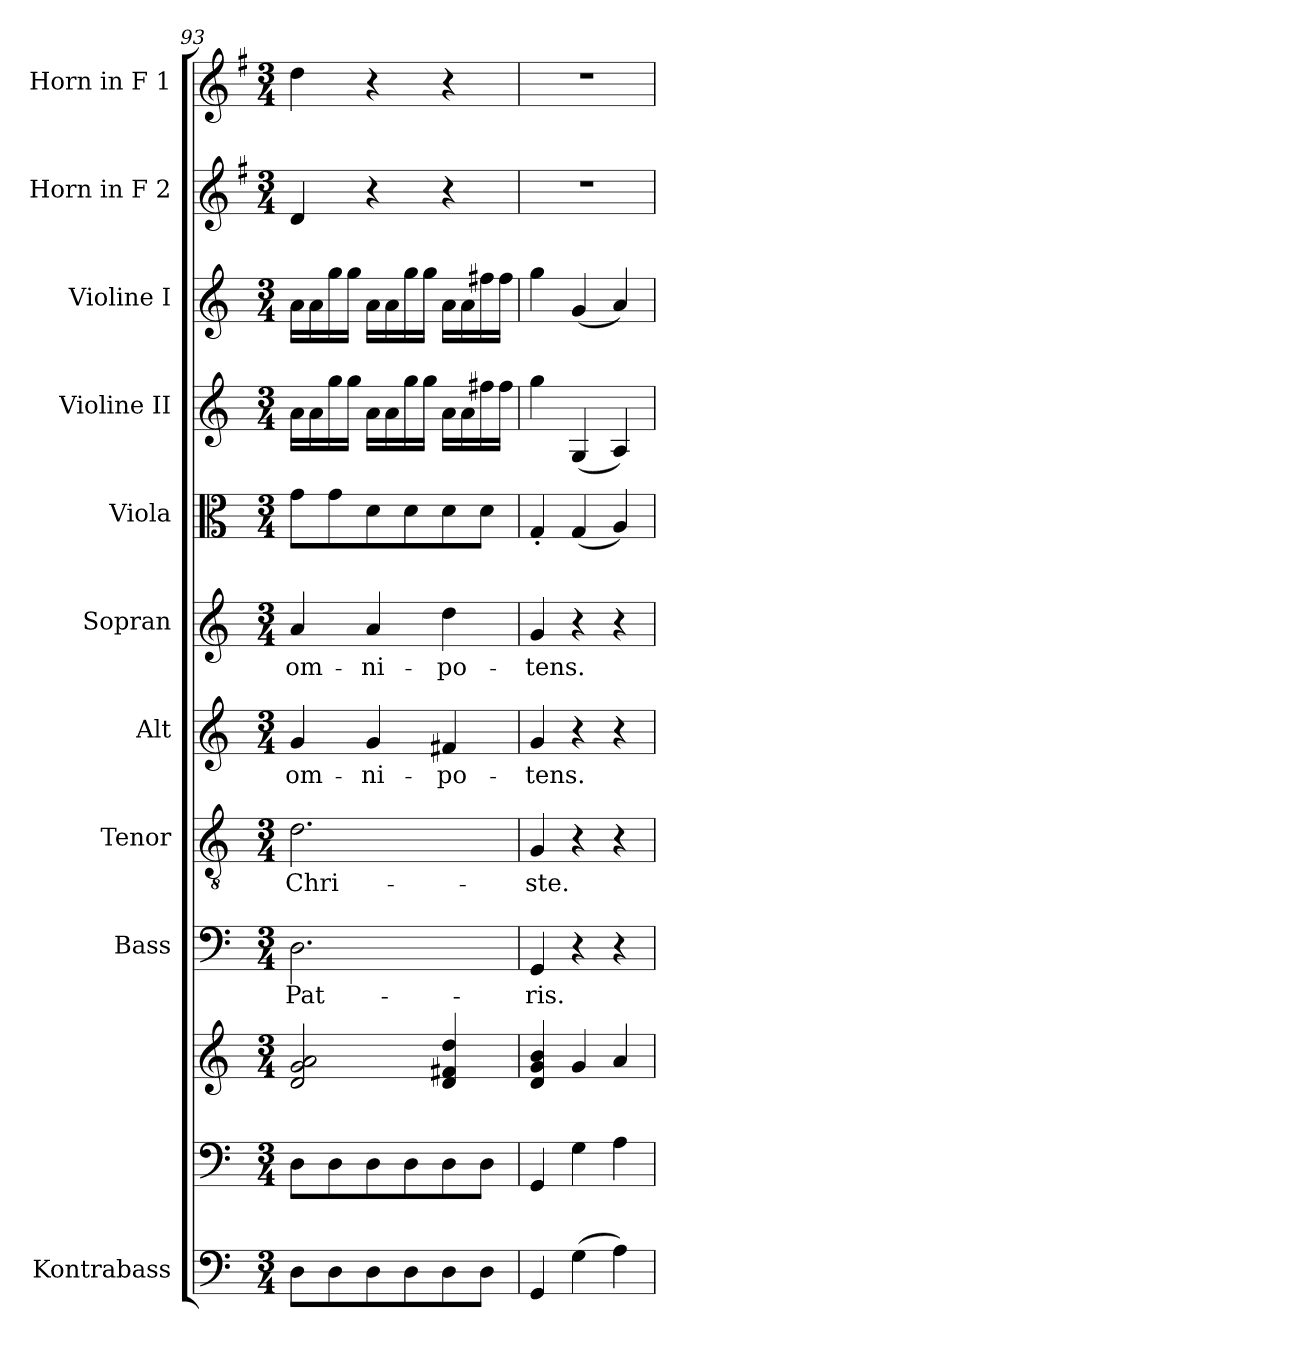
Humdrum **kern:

**kern	**kern	**kern	**kern	**text	**kern	**text	**kern	**text	**kern	**text	**kern	**kern	**kern	**kern	**kern
*part11	*part10	*part10	*part9	*part9	*part8	*part8	*part7	*part7	*part6	*part6	*part5	*part4	*part3	*part2	*part1
*staff12	*staff11	*staff10	*staff9	*staff9	*staff8	*staff8	*staff7	*staff7	*staff6	*staff6	*staff5	*staff4	*staff3	*staff2	*staff1
*I"Kontrabass	*	*	*I"Bass	*	*I"Tenor	*	*I"Alt	*	*I"Sopran	*	*I"Viola	*I"Violine II	*I"Violine I	*I"Horn in F 2	*I"Horn in F 1
*I'Kb.	*	*	*I'B	*	*I'T	*	*I'A	*	*I'S	*	*I'Vla.	*I'Vl. II	*I'Vl. I	*I'Hrn. 2	*I'Hrn. 1
*clefF4	*clefF4	*clefG2	*clefF4	*	*clefGv2	*	*clefG2	*	*clefG2	*	*clefC3	*clefG2	*clefG2	*clefG2	*clefG2
*ITrd7c12	*	*	*	*	*	*	*	*	*	*	*	*	*	*ITrd4c7	*ITrd4c7
*k[]	*k[]	*k[]	*k[]	*	*k[]	*	*k[]	*	*k[]	*	*k[]	*k[]	*k[]	*k[]	*k[]
*C:	*C:	*C:	*C:	*	*C:	*	*C:	*	*C:	*	*C:	*C:	*C:	*C:	*C:
*M3/4	*M3/4	*M3/4	*M3/4	*	*M3/4	*	*M3/4	*	*M3/4	*	*M3/4	*M3/4	*M3/4	*M3/4	*M3/4
=93	=93	=93	=93	=93	=93	=93	=93	=93	=93	=93	=93	=93	=93	=93	=93
!	!	!	!	!LO:LY:b	!	!LO:LY:b	!	!LO:LY:b	!	!LO:LY:b	!	!	!	!	!
8DD\L	8D\L	2d/ 2g/ 2a/	2.D\	Pat-	2.d\	Chri-	4g/	om-	4a/	om-	8g\L	16a\LL	16a\LL	4G/	4g\
.	.	.	.	.	.	.	.	.	.	.	.	16a\	16a\	.	.
8DD\	8D\	.	.	.	.	.	.	.	.	.	8g\	16gg\	16gg\	.	.
.	.	.	.	.	.	.	.	.	.	.	.	16gg\JJ	16gg\JJ	.	.
!	!	!	!	!	!	!	!	!LO:LY:b	!	!LO:LY:b	!	!	!	!	!
8DD\	8D\	.	.	.	.	.	4g/	-ni-	4a/	-ni-	8d\	16a\LL	16a\LL	4r	4r
.	.	.	.	.	.	.	.	.	.	.	.	16a\	16a\	.	.
8DD\	8D\	.	.	.	.	.	.	.	.	.	8d\	16gg\	16gg\	.	.
.	.	.	.	.	.	.	.	.	.	.	.	16gg\JJ	16gg\JJ	.	.
!	!	!	!	!	!	!	!	!LO:LY:b	!	!LO:LY:b	!	!	!	!	!
8DD\	8D\	4d/ 4f#X/ 4dd/	.	.	.	.	4f#X/	-po-	4dd\	-po-	8d\	16a\LL	16a\LL	4r	4r
.	.	.	.	.	.	.	.	.	.	.	.	16a\	16a\	.	.
8DD\J	8D\J	.	.	.	.	.	.	.	.	.	8d\J	16ff#X\	16ff#X\	.	.
.	.	.	.	.	.	.	.	.	.	.	.	16ff#\JJ	16ff#\JJ	.	.
=94	=94	=94	=94	=94	=94	=94	=94	=94	=94	=94	=94	=94	=94	=94	=94
!	!	!	!	!LO:LY:b	!	!LO:LY:b	!	!LO:LY:b	!	!LO:LY:b	!	!	!	!	!
4GGG/	4GG/	4d/ 4g/ 4b/	4GG/	-ris.	4G/	-ste.	4g/	-tens.	4g/	-tens.	4G'</	4gg\	4gg\	2.r	2.r
(>4GG\	4G\	4g/	4r	.	4r	.	4r	.	4r	.	(<4G/	(<4G/	(<4g/	.	.
4AA\)	4A\	4a/	4r	.	4r	.	4r	.	4r	.	4A/)	4A/)	4a/)	.	.
=	=	=	=	=	=	=	=	=	=	=	=	=	=	=	=
*-	*-	*-	*-	*-	*-	*-	*-	*-	*-	*-	*-	*-	*-	*-	*-
